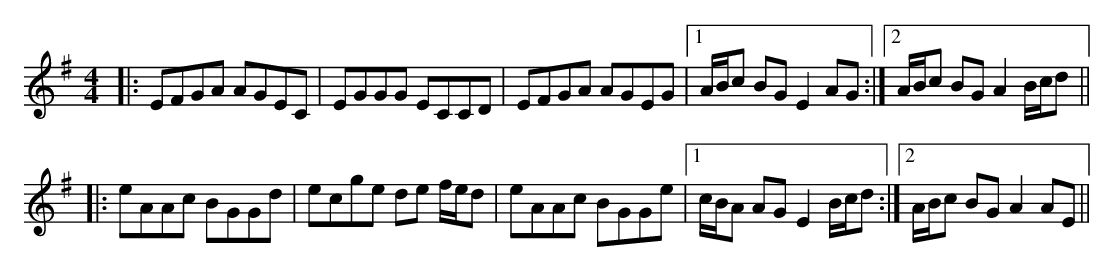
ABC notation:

X:1
M:4/4
K:Ador
|:EFGA AGEC|EGGG ECCD|EFGA AGEG|1 A/B/c BG E2AG:|2 A/B/c BG A2 B/c/d||
|:eAAc BGGd|ecge de f/e/d|eAAc BGGe|1 c/B/A AG E2 B/c/d:|2 A/B/c BG A2AE||
